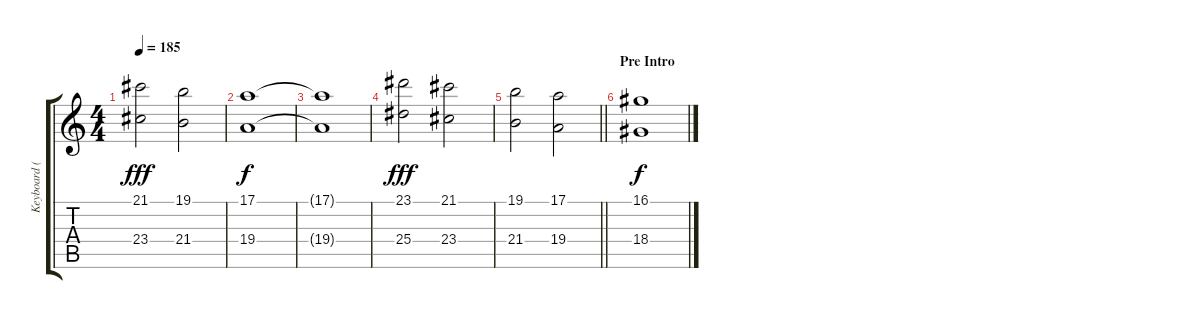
\track ("Keyboard (Ovie)" "Keyboard (") {instrument stringensemble1}
\staff {score tabs}
\tuning (E4 B3 G3 D3 A2 E2) {hide}
\ts (4 4)
\tempo 185
\clef g2
\ks c
(21.1 23.4).2{dy fff} (19.1 21.4).2 |
(17.1 19.4).1{dy f} |
(17.1{t} 19.4{t}).1 |
(23.1 25.4).2{dy fff} (21.1 23.4).2 |
\barLineRight lightlight
(19.1 21.4).2 (17.1 19.4).2 |
\section ("" "Pre Intro")
(16.1 18.4).1{dy f}
